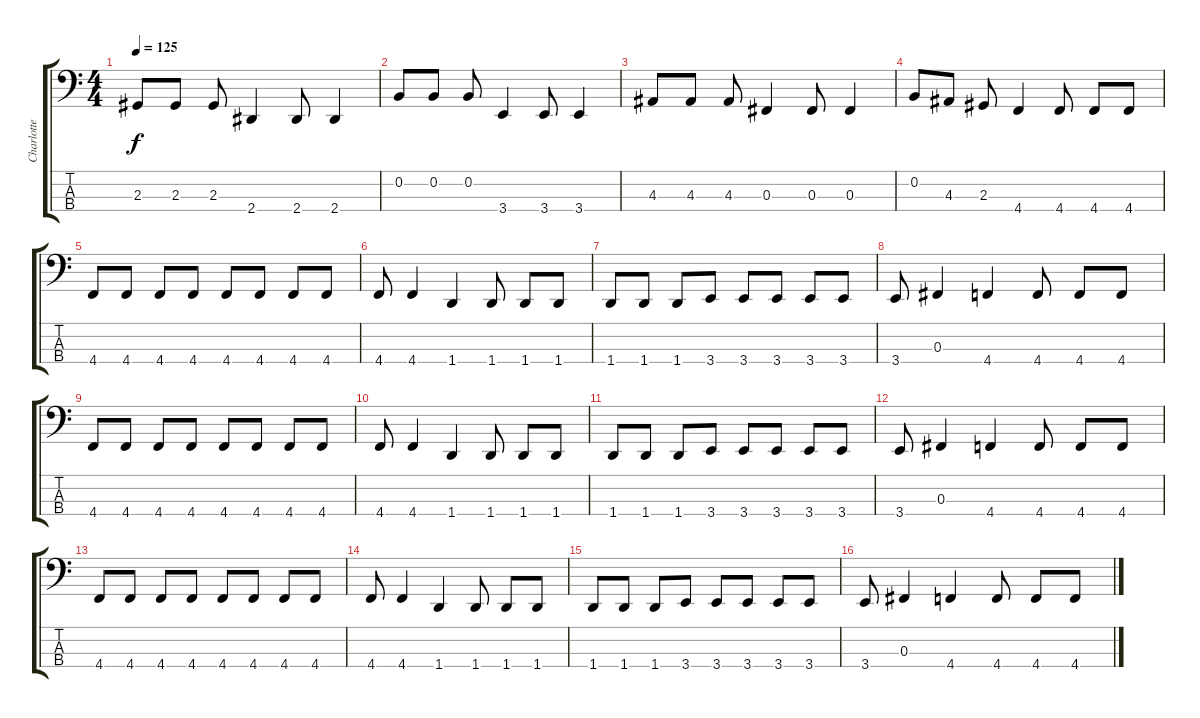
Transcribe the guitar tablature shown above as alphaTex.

\track ("Charlotte" "Charlotte") {instrument electricbassfinger}
\staff {score tabs}
\tuning (E2 B1 Gb1 Db1) {hide}
\ts (4 4)
\tempo 125
\clef f4
\ks c
2.3.8{dy f} 2.3.8 2.3.8 2.4.4 2.4.8 2.4.4 |
0.2.8 0.2.8 0.2.8 3.4.4 3.4.8 3.4.4 |
4.3.8 4.3.8 4.3.8 0.3.4 0.3.8 0.3.4 |
0.2.8 4.3.8 2.3.8 4.4.4 4.4.8 4.4.8 4.4.8 |
4.4.8 4.4.8 4.4.8 4.4.8 4.4.8 4.4.8 4.4.8 4.4.8 |
4.4.8 4.4.4 1.4.4 1.4.8 1.4.8 1.4.8 |
1.4.8 1.4.8 1.4.8 3.4.8 3.4.8 3.4.8 3.4.8 3.4.8 |
3.4.8 0.3.4 4.4.4 4.4.8 4.4.8 4.4.8 |
4.4.8 4.4.8 4.4.8 4.4.8 4.4.8 4.4.8 4.4.8 4.4.8 |
4.4.8 4.4.4 1.4.4 1.4.8 1.4.8 1.4.8 |
1.4.8 1.4.8 1.4.8 3.4.8 3.4.8 3.4.8 3.4.8 3.4.8 |
3.4.8 0.3.4 4.4.4 4.4.8 4.4.8 4.4.8 |
4.4.8 4.4.8 4.4.8 4.4.8 4.4.8 4.4.8 4.4.8 4.4.8 |
4.4.8 4.4.4 1.4.4 1.4.8 1.4.8 1.4.8 |
1.4.8 1.4.8 1.4.8 3.4.8 3.4.8 3.4.8 3.4.8 3.4.8 |
3.4.8 0.3.4 4.4.4 4.4.8 4.4.8 4.4.8
